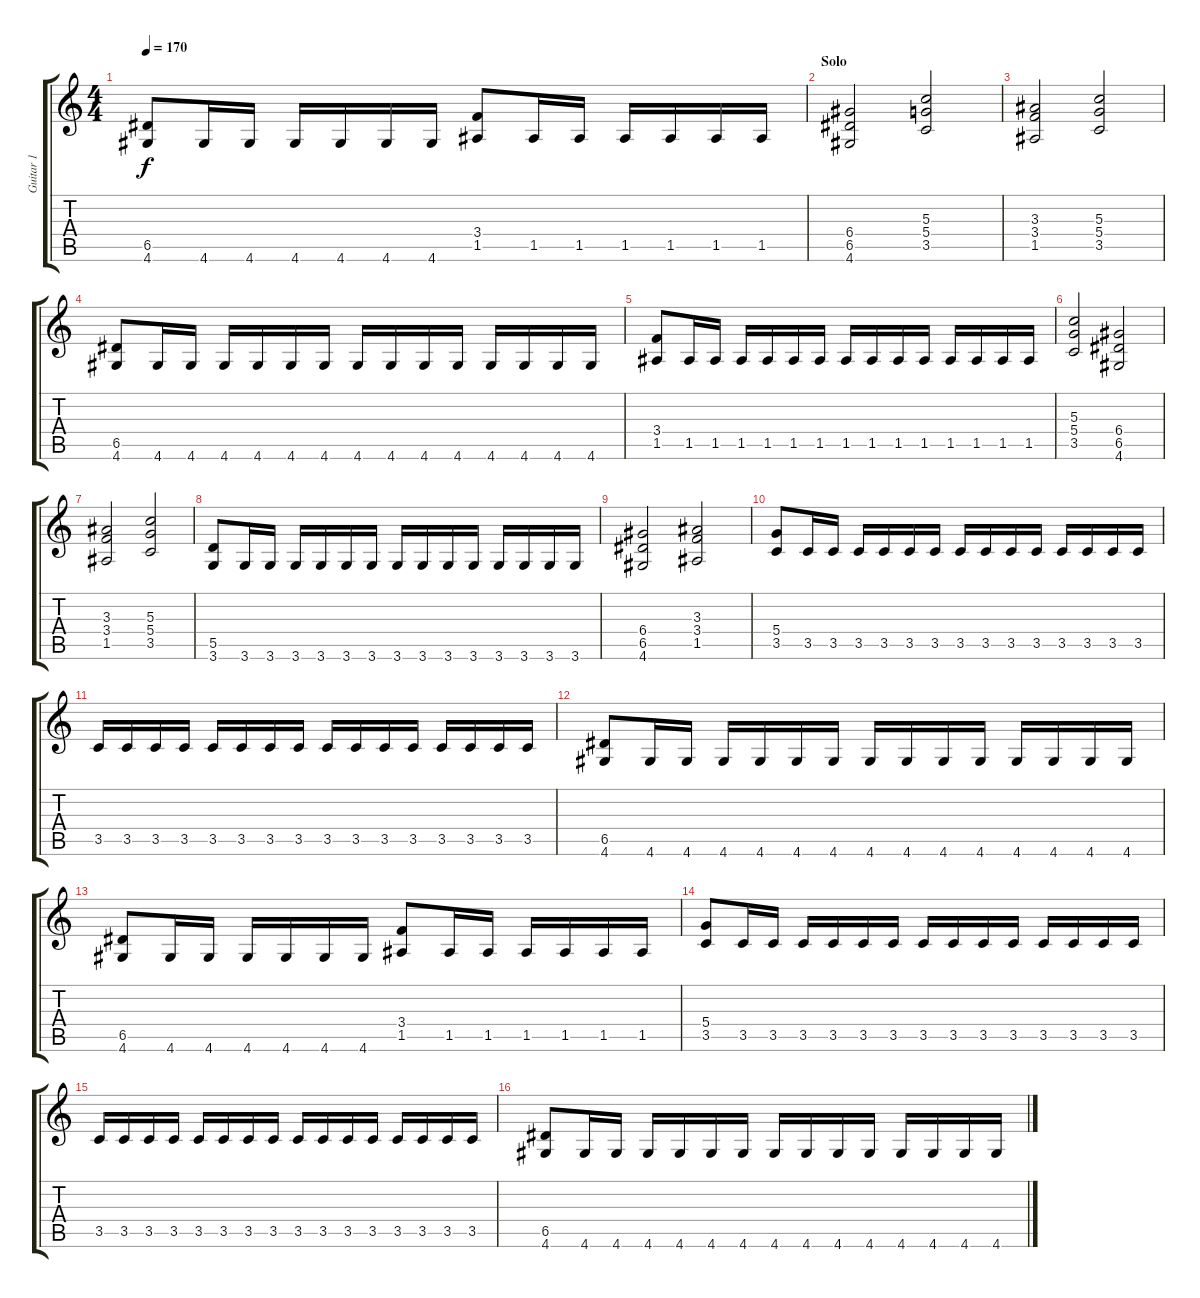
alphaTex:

\track ("Guitar 1 " "Guitar 1 ") {instrument overdrivenguitar}
\staff {score tabs}
\tuning (E4 B3 G3 D3 A2 E2) {hide}
\ts (4 4)
\tempo 170
\clef g2
\ks c
(6.5 4.6).8{dy f} 4.6.16 4.6.16 4.6.16 4.6.16 4.6.16 4.6.16 (3.4 1.5).8 1.5.16 1.5.16 1.5.16 1.5.16 1.5.16 1.5.16 |
\section ("" "Solo")
(6.4 6.5 4.6).2 (5.3 5.4 3.5).2 |
(3.3 3.4 1.5).2 (5.3 5.4 3.5).2 |
(6.5 4.6).8 4.6.16 4.6.16 4.6.16 4.6.16 4.6.16 4.6.16 4.6.16 4.6.16 4.6.16 4.6.16 4.6.16 4.6.16 4.6.16 4.6.16 |
(3.4 1.5).8 1.5.16 1.5.16 1.5.16 1.5.16 1.5.16 1.5.16 1.5.16 1.5.16 1.5.16 1.5.16 1.5.16 1.5.16 1.5.16 1.5.16 |
(5.3 5.4 3.5).2 (6.4 6.5 4.6).2 |
(3.3 3.4 1.5).2 (5.3 5.4 3.5).2 |
(5.5 3.6).8 3.6.16 3.6.16 3.6.16 3.6.16 3.6.16 3.6.16 3.6.16 3.6.16 3.6.16 3.6.16 3.6.16 3.6.16 3.6.16 3.6.16 |
(6.4 6.5 4.6).2 (3.3 3.4 1.5).2 |
\section ("" "")
(5.4 3.5).8 3.5.16 3.5.16 3.5.16 3.5.16 3.5.16 3.5.16 3.5.16 3.5.16 3.5.16 3.5.16 3.5.16 3.5.16 3.5.16 3.5.16 |
3.5.16 3.5.16 3.5.16 3.5.16 3.5.16 3.5.16 3.5.16 3.5.16 3.5.16 3.5.16 3.5.16 3.5.16 3.5.16 3.5.16 3.5.16 3.5.16 |
(6.5 4.6).8 4.6.16 4.6.16 4.6.16 4.6.16 4.6.16 4.6.16 4.6.16 4.6.16 4.6.16 4.6.16 4.6.16 4.6.16 4.6.16 4.6.16 |
(6.5 4.6).8 4.6.16 4.6.16 4.6.16 4.6.16 4.6.16 4.6.16 (3.4 1.5).8 1.5.16 1.5.16 1.5.16 1.5.16 1.5.16 1.5.16 |
(5.4 3.5).8 3.5.16 3.5.16 3.5.16 3.5.16 3.5.16 3.5.16 3.5.16 3.5.16 3.5.16 3.5.16 3.5.16 3.5.16 3.5.16 3.5.16 |
3.5.16 3.5.16 3.5.16 3.5.16 3.5.16 3.5.16 3.5.16 3.5.16 3.5.16 3.5.16 3.5.16 3.5.16 3.5.16 3.5.16 3.5.16 3.5.16 |
(6.5 4.6).8 4.6.16 4.6.16 4.6.16 4.6.16 4.6.16 4.6.16 4.6.16 4.6.16 4.6.16 4.6.16 4.6.16 4.6.16 4.6.16 4.6.16
